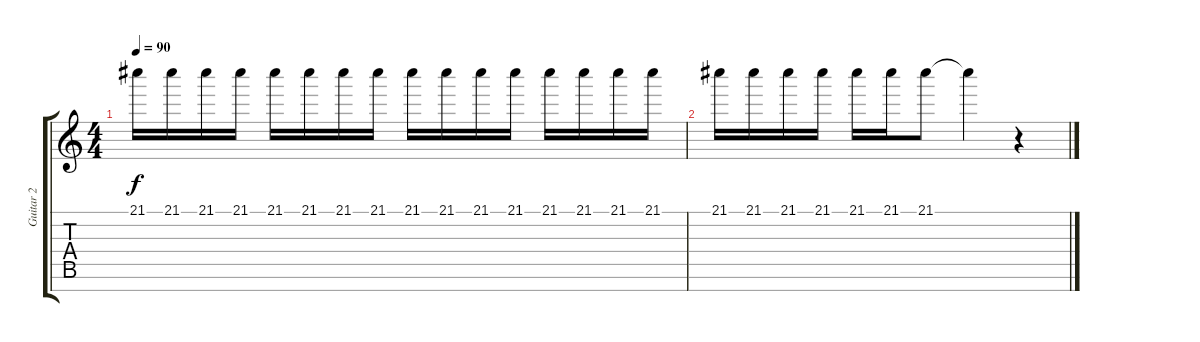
\track ("Guitar 2" "Guitar 2") {instrument distortionguitar}
\staff {score tabs}
\tuning (E4 B3 G3 D3 A2 E2 B1) {hide}
\ts (4 4)
\tempo 90
\clef g2
\ks c
21.1.16{dy f} 21.1.16 21.1.16 21.1.16 21.1.16 21.1.16 21.1.16 21.1.16 21.1.16 21.1.16 21.1.16 21.1.16 21.1.16 21.1.16 21.1.16 21.1.16 |
21.1.16 21.1.16 21.1.16 21.1.16 21.1.16 21.1.16 21.1.8 21.1{t}.4 r.4
